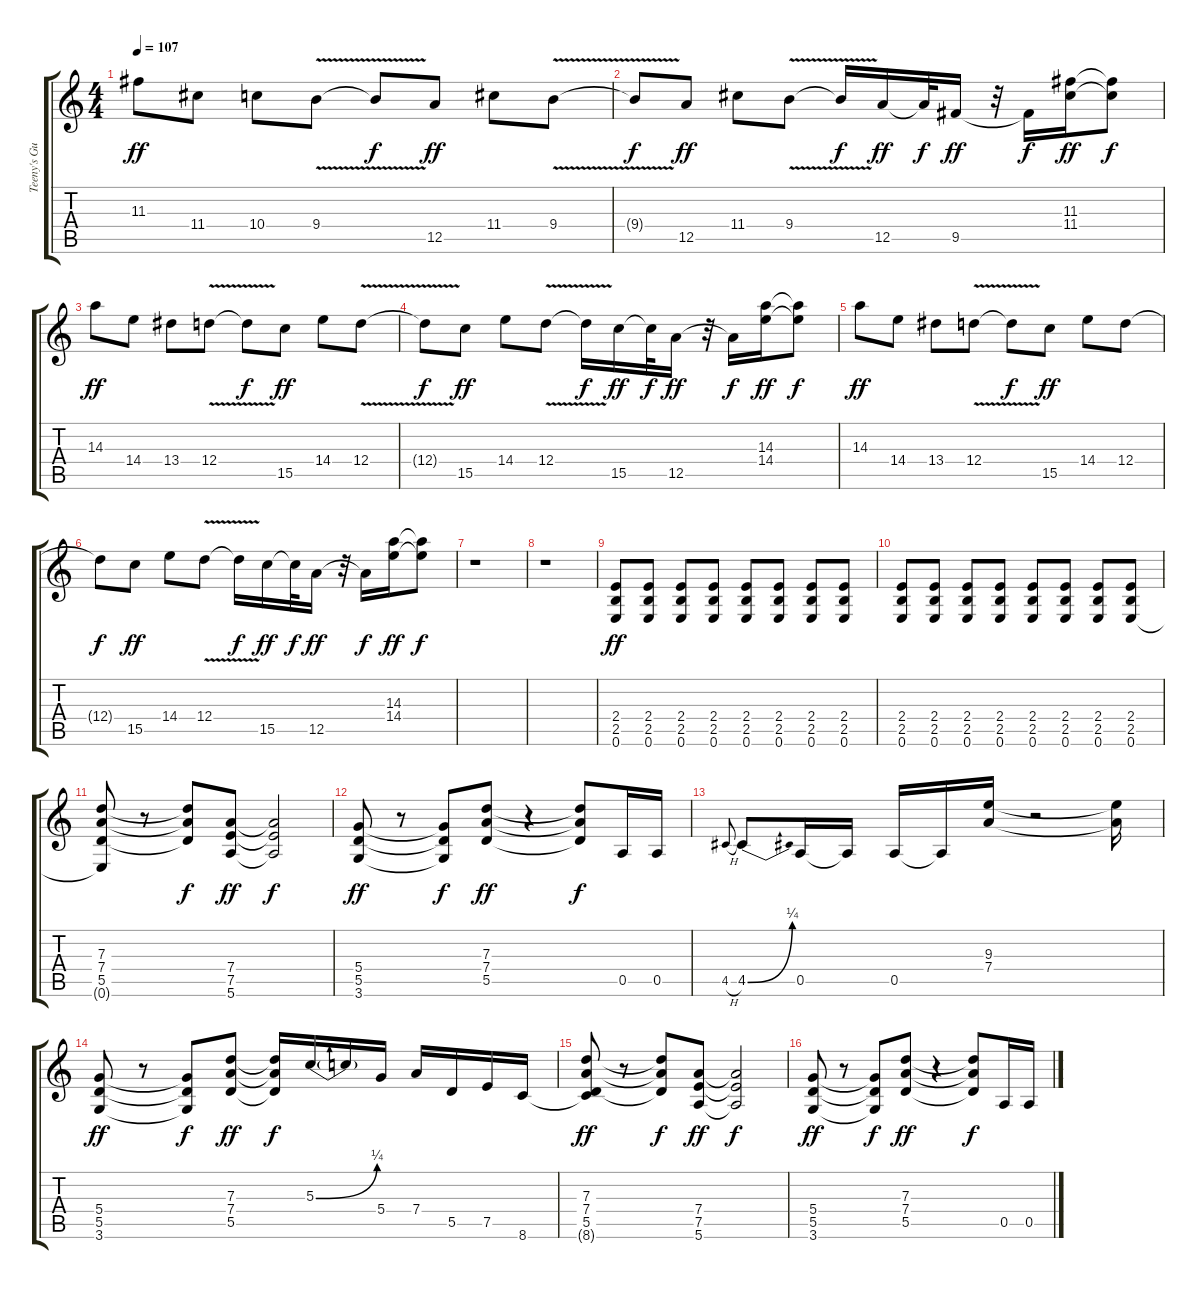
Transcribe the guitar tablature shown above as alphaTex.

\track ("Teeny's Guitar" "Teeny's Gu") {instrument overdrivenguitar}
\staff {score tabs}
\tuning (E4 B3 G3 D3 A2 E2) {hide}
\ts (4 4)
\tempo 107
\clef g2
\ks c
11.3.8{dy ff} 11.4.8 10.4.8 9.4{v}.8 9.4{t}.8{dy f} 12.5.8{dy ff} 11.4.8 9.4{v}.8 |
9.4{t}.8{dy f} 12.5.8{dy ff} 11.4.8 9.4{v}.8 9.4{t}.16{dy f} 12.5.16{dy ff} 12.5{t}.32{dy f} 9.5.16{dy ff} r.32 9.5{t}.16{dy f} (11.3 11.4).16{dy ff} (11.3{t} 11.4{t}).8{dy f} |
14.3.8{dy ff} 14.4.8 13.4.8 12.4{v}.8 12.4{t}.8{dy f} 15.5.8{dy ff} 14.4.8 12.4{v}.8 |
12.4{t}.8{dy f} 15.5.8{dy ff} 14.4.8 12.4{v}.8 12.4{t}.16{dy f} 15.5.16{dy ff} 15.5{t}.32{dy f} 12.5.16{dy ff} r.32 12.5{t}.16{dy f} (14.3 14.4).16{dy ff} (14.3{t} 14.4{t}).8{dy f} |
14.3.8{dy ff} 14.4.8 13.4.8 12.4{v}.8 12.4{t}.8{dy f} 15.5.8{dy ff} 14.4.8 12.4.8 |
12.4{t}.8{dy f} 15.5.8{dy ff} 14.4.8 12.4{v}.8 12.4{t}.16{dy f} 15.5.16{dy ff} 15.5{t}.32{dy f} 12.5.16{dy ff} r.32 12.5{t}.16{dy f} (14.3 14.4).16{dy ff} (14.3{t} 14.4{t}).8{dy f} |
r.1 |
r.1 |
(2.4 2.5 0.6).8{dy ff} (2.4 2.5 0.6).8 (2.4 2.5 0.6).8 (2.4 2.5 0.6).8 (2.4 2.5 0.6).8 (2.4 2.5 0.6).8 (2.4 2.5 0.6).8 (2.4 2.5 0.6).8 |
(2.4 2.5 0.6).8 (2.4 2.5 0.6).8 (2.4 2.5 0.6).8 (2.4 2.5 0.6).8 (2.4 2.5 0.6).8 (2.4 2.5 0.6).8 (2.4 2.5 0.6).8 (2.4 2.5 0.6).8 |
(7.3 7.4 5.5 0.6{t}).8 r.8 (7.3{t} 7.4{t} 5.5{t}).8{dy f} (7.4 7.5 5.6).8{dy ff} (7.4{t} 7.5{t} 5.6{t}).2{dy f} |
(5.4 5.5 3.6).8{dy ff} r.8 (5.4{t} 5.5{t} 3.6{t}).8{dy f} (7.3 7.4 5.5).8{dy ff} r.4 (7.3{t} 7.4{t} 5.5{t}).8{dy f} 0.5.16 0.5.16 |
4.5{h}.8{gr onbeat} 4.5{be (bend 0 0 60 1)}.8 0.5.16 0.5{t}.16 0.5.16 0.5{t}.16 (9.3 7.4).16 r.2 (9.3{t} 7.4{t}).16 |
(5.4 5.5 3.6).8{dy ff} r.8 (5.4{t} 5.5{t} 3.6{t}).8{dy f} (7.3 7.4 5.5).8{dy ff} (7.3{t} 7.4{t} 5.5{t}).16{dy f} 5.3{be (bend 0 0 60 1)}.16 5.3{t}.16 5.4.16 7.4.16 5.5.16 7.5.16 8.6.16 |
(7.3 7.4 5.5 8.6{t}).8{dy ff} r.8 (7.3{t} 7.4{t} 5.5{t}).8{dy f} (7.4 7.5 5.6).8{dy ff} (7.4{t} 7.5{t} 5.6{t}).2{dy f} |
(5.4 5.5 3.6).8{dy ff} r.8 (5.4{t} 5.5{t} 3.6{t}).8{dy f} (7.3 7.4 5.5).8{dy ff} r.4 (7.3{t} 7.4{t} 5.5{t}).8{dy f} 0.5.16 0.5.16
